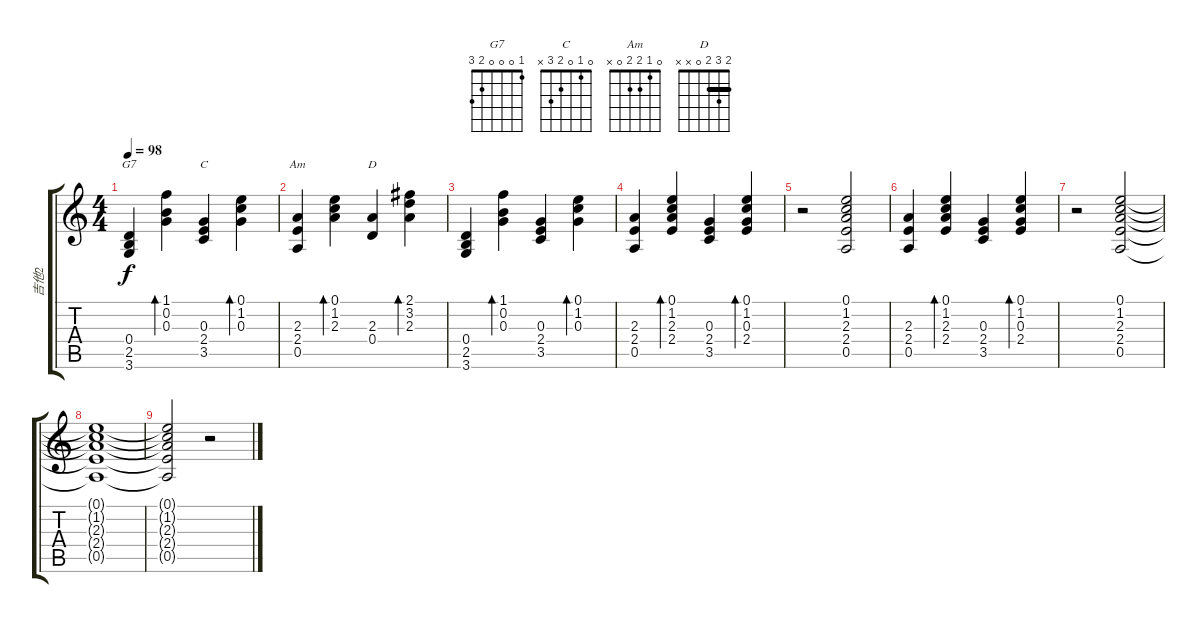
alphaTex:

\track ("吉他2" "吉他2") {instrument electricguitarmuted}
\staff {score tabs}
\tuning (E4 B3 G3 D3 A2 E2) {hide}
\chord ("G7" 1 0 0 0 2 3)
\chord ("C" 0 1 0 2 3 x)
\chord ("Am" 0 1 2 2 0 x)
\chord ("D" 2 3 2 0 x x) {barre 2}
\ts (4 4)
\tempo 98
\clef g2
\ks c
(0.4 2.5 3.6).4{ch "G7" dy f} (1.1 0.2 0.3).4{bd 30} (0.3 2.4 3.5).4{ch "C"} (0.1 1.2 0.3).4{bd 30} |
(2.3 2.4 0.5).4{ch "Am"} (0.1 1.2 2.3).4{bd 30} (2.3 0.4).4{ch "D"} (2.1 3.2 2.3).4{bd 30} |
(0.4 2.5 3.6).4 (1.1 0.2 0.3).4{bd 30} (0.3 2.4 3.5).4 (0.1 1.2 0.3).4{bd 30} |
(2.3 2.4 0.5).4 (0.1 1.2 2.3 2.4).4{bd 30} (0.3 2.4 3.5).4 (0.1 1.2 0.3 2.4).4{bd 30} |
r.2 (0.1 1.2 2.3 2.4 0.5).2 |
(2.3 2.4 0.5).4 (0.1 1.2 2.3 2.4).4{bd 30} (0.3 2.4 3.5).4 (0.1 1.2 0.3 2.4).4{bd 30} |
r.2 (0.1 1.2 2.3 2.4 0.5).2 |
(0.1{t} 1.2{t} 2.3{t} 2.4{t} 0.5{t}).1 |
(0.1{t} 1.2{t} 2.3{t} 2.4{t} 0.5{t}).2 r.2
